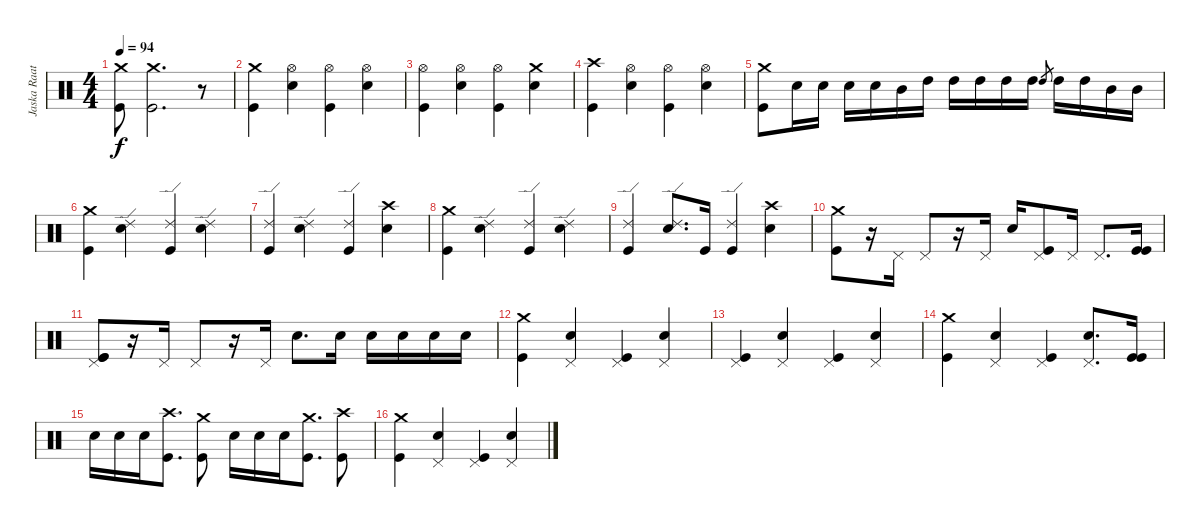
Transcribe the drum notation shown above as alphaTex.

\track ("Jaska Raatikainen" "Jaska Raat") {instrument percussion}
\staff {score}
\articulation defaults
\ts (4 4)
\tempo 94
\clef neutral
\ks c
("Crash medium (hit)" "Kick (hit)").8{dy f} ("Crash medium (hit)" "Kick (hit)").2{d} r.8 |
("Crash medium (hit)" "Kick (hit)").4 ("Hi-Hat (open)" "Snare (hit) 2").4 ("Hi-Hat (open)" "Kick (hit)").4 ("Hi-Hat (open)" "Snare (hit) 2").4 |
("Hi-Hat (open)" "Kick (hit)").4 ("Hi-Hat (open)" "Snare (hit) 2").4 ("Hi-Hat (open)" "Kick (hit)").4 ("Crash medium (hit)" "Snare (hit) 2").4 |
("Crash high (hit)" "Kick (hit)").4 ("Hi-Hat (open)" "Snare (hit) 2").4 ("Hi-Hat (open)" "Kick (hit)").4 ("Hi-Hat (open)" "Snare (hit) 2").4 |
("Crash medium (hit)" "Kick (hit)").8 "Snare (hit) 2".16 "Snare (hit) 2".16 "Snare (hit) 2".16 "Snare (hit) 2".16 "Mid Tom (hit)".16 "High Tom (hit)".16 "High Tom (hit)".16 "High Tom (hit)".16 "High Tom (hit)".16 "High Tom (hit)".16 "High Tom (hit)".8{gr} "High Tom (hit)".16 "High Tom (hit)".16 "Mid Tom (hit)".16 "Mid Tom (hit)".16 |
("Crash medium (hit)" "Kick (hit)").4 ("Ride (edge) 2" "Snare (hit) 2").4 ("Ride (edge) 2" "Kick (hit)").4 ("Ride (edge) 2" "Snare (hit) 2").4 |
("Ride (edge) 2" "Kick (hit)").4 ("Ride (edge) 2" "Snare (hit) 2").4 ("Ride (edge) 2" "Kick (hit)").4 ("Crash high (hit)" "Snare (hit) 2").4 |
("Crash medium (hit)" "Kick (hit)").4 ("Ride (edge) 2" "Snare (hit) 2").4 ("Ride (edge) 2" "Kick (hit)").4 ("Ride (edge) 2" "Snare (hit) 2").4 |
("Ride (edge) 2" "Kick (hit)").4 ("Ride (edge) 2" "Snare (hit) 2").8{d} "Kick (hit)".16 ("Ride (edge) 2" "Kick (hit)").4 ("Crash high (hit)" "Snare (hit) 2").4 |
("Crash medium (hit)" "Kick (hit)").8 r.16 "Pedal Hi-Hat (hit)".16 "Pedal Hi-Hat (hit)".8 r.16 "Pedal Hi-Hat (hit)".16 "Snare (hit) 2".16 ("Pedal Hi-Hat (hit)" "Kick (hit)").8 "Pedal Hi-Hat (hit)".16 "Pedal Hi-Hat (hit)".8{d} ("Kick (hit)" "Kick (hit)").16 |
("Pedal Hi-Hat (hit)" "Kick (hit)" "Kick (hit)").8 r.16 "Pedal Hi-Hat (hit)".16 "Pedal Hi-Hat (hit)".8 r.16 "Pedal Hi-Hat (hit)".16 "Snare (hit) 2".8{d} "Snare (hit) 2".16 "Snare (hit) 2".16 "Snare (hit) 2".16 "Snare (hit) 2".16 "Snare (hit) 2".16 |
("Crash medium (hit)" "Kick (hit)").4 ("Pedal Hi-Hat (hit)" "Snare (hit) 2").4 ("Pedal Hi-Hat (hit)" "Kick (hit)").4 ("Pedal Hi-Hat (hit)" "Snare (hit) 2").4 |
("Pedal Hi-Hat (hit)" "Kick (hit)").4 ("Pedal Hi-Hat (hit)" "Snare (hit) 2").4 ("Pedal Hi-Hat (hit)" "Kick (hit)").4 ("Pedal Hi-Hat (hit)" "Snare (hit) 2").4 |
("Crash medium (hit)" "Kick (hit)").4 ("Pedal Hi-Hat (hit)" "Snare (hit) 2").4 ("Pedal Hi-Hat (hit)" "Kick (hit)").4 ("Pedal Hi-Hat (hit)" "Snare (hit) 2").8{d} ("Kick (hit)" "Kick (hit)").16 |
"Snare (hit) 2".16 "Snare (hit) 2".16 "Snare (hit) 2".16 ("Crash high (hit)" "Kick (hit)").8{d} ("Crash medium (hit)" "Kick (hit)").8 "Snare (hit) 2".16 "Snare (hit) 2".16 "Snare (hit) 2".16 ("Crash medium (hit)" "Kick (hit)").8{d} ("Crash high (hit)" "Kick (hit)").8 |
("Crash medium (hit)" "Kick (hit)").4 ("Pedal Hi-Hat (hit)" "Snare (hit) 2").4 ("Pedal Hi-Hat (hit)" "Kick (hit)").4 ("Pedal Hi-Hat (hit)" "Snare (hit) 2").4
